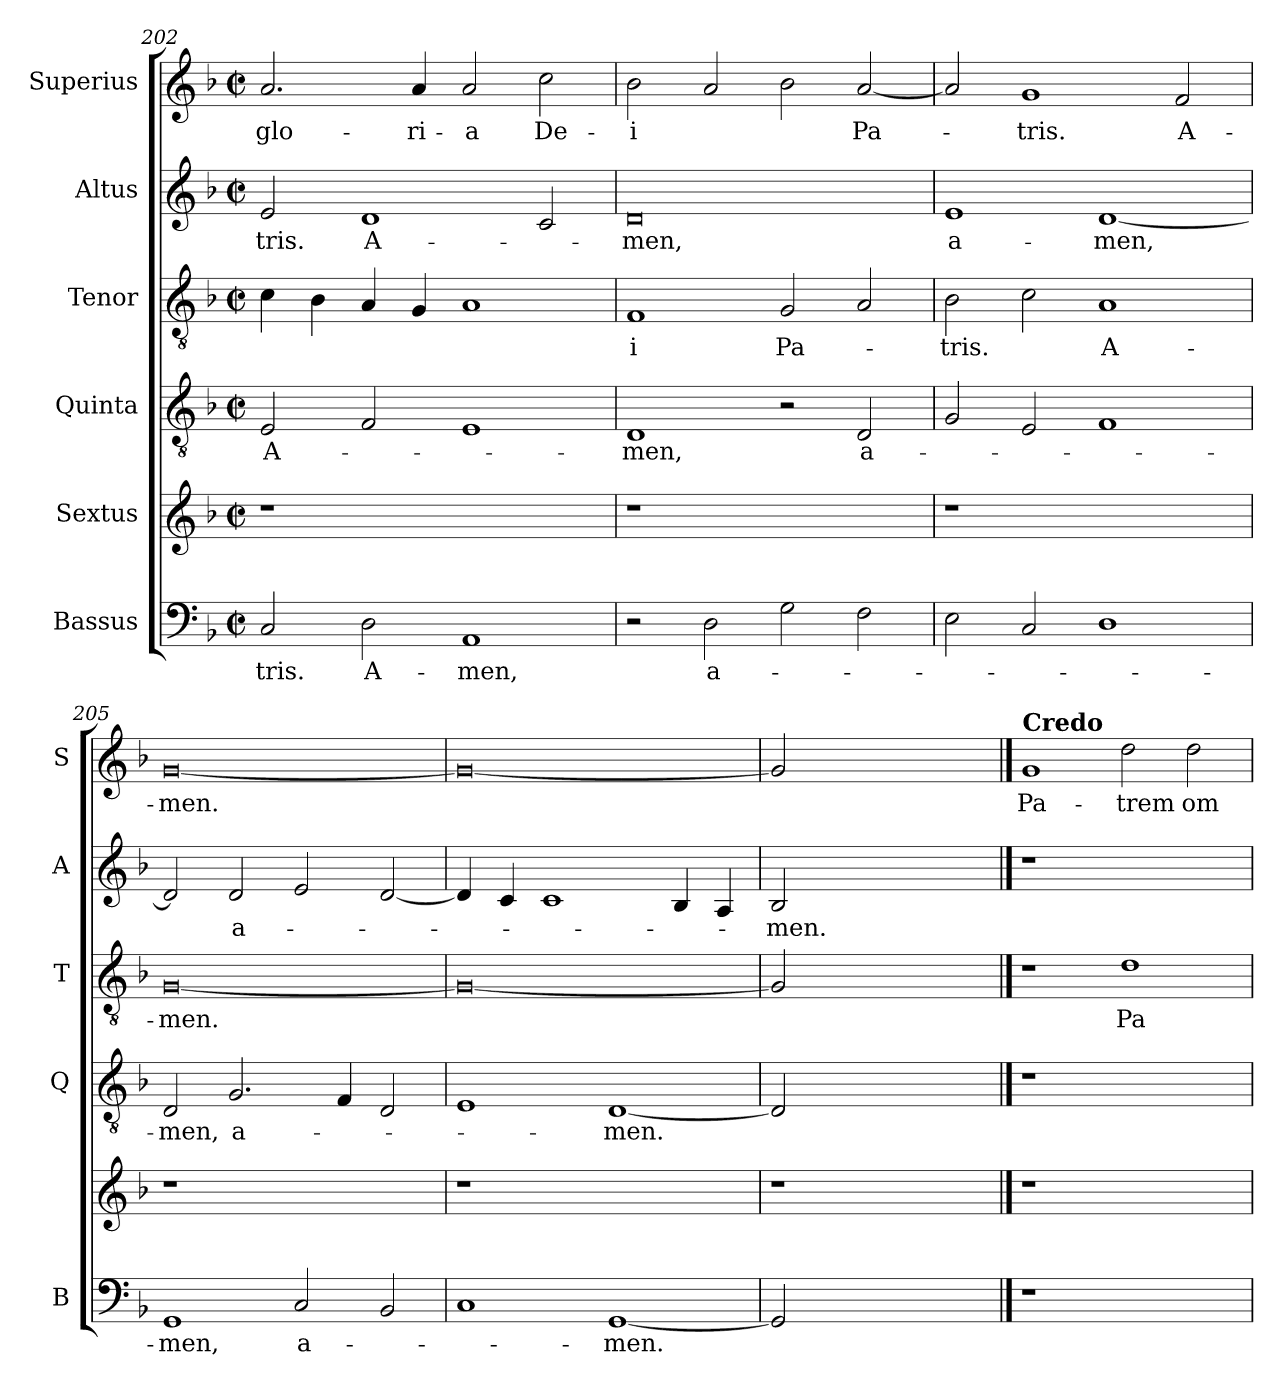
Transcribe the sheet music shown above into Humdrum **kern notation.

**kern	**text	**kern	**kern	**text	**kern	**text	**kern	**text	**kern	**text
*part6	*part6	*part5	*part4	*part4	*part3	*part3	*part2	*part2	*part1	*part1
*staff6	*staff6	*staff5	*staff4	*staff4	*staff3	*staff3	*staff2	*staff2	*staff1	*staff1
*I"Bassus	*	*I"Sextus	*I"Quinta	*	*I"Tenor	*	*I"Altus	*	*I"Superius	*
*I'B	*	*	*I'Q	*	*I'T	*	*I'A	*	*I'S	*
!!LO:LB:g=z
*clefF4	*	*clefG2	*clefGv2	*	*clefGv2	*	*clefG2	*	*clefG2	*
*k[b-]	*	*k[b-]	*k[b-]	*	*k[b-]	*	*k[b-]	*	*k[b-]	*
*F:	*	*F:	*F:	*	*F:	*	*F:	*	*F:	*
*M2/2	*	*M2/2	*M2/2	*	*M2/2	*	*M2/2	*	*M2/2	*
*met(c|)	*	*met(c|)	*met(c|)	*	*met(c|)	*	*met(c|)	*	*met(c|)	*
=202	=202	=202	=202	=202	=202	=202	=202	=202	=202	=202
!	!LO:LY:b	!	!	!LO:LY:b	!	!	!	!LO:LY:b	!	!LO:LY:b
2C/	-tris.	1r	2E/	A-	4c\	.	2e/	-tris.	2.a/	glo-
.	.	.	.	.	4B-\	.	.	.	.	.
!	!LO:LY:b	!	!	!	!	!	!	!LO:LY:b	!	!
2D\	A-	.	2F/	.	4A/	.	1d	A-	.	.
!	!	!	!	!	!	!	!	!	!	!LO:LY:b
.	.	.	.	.	4G/	.	.	.	4a/	-ri-
!	!LO:LY:b	!	!	!	!	!	!	!	!	!LO:LY:b
1AA	-men,	1ryy	1E	.	1A	.	.	.	2a/	-a
!	!	!	!	!	!	!	!	!	!	!LO:LY:b
.	.	.	.	.	.	.	2c/	.	2cc\	De-
=203	=203	=203	=203	=203	=203	=203	=203	=203	=203	=203
!	!	!	!	!LO:LY:b	!	!LO:LY:b	!	!LO:LY:b	!	!LO:LY:b
2r	.	1r	1D	-men,	1F	-i	0d	-men,	2b-\	-i
!	!LO:LY:b	!	!	!	!	!	!	!	!	!
2D\	a-	.	.	.	.	.	.	.	2a/	.
!	!	!	!	!	!	!LO:LY:b	!	!	!	!
2G\	.	1ryy	2r	.	2G/	Pa-	.	.	2b-\	.
!	!	!	!	!LO:LY:b	!	!	!	!	!	!LO:LY:b
2F\	.	.	2D/	a-	2A/	.	.	.	[2a/	Pa-
=204	=204	=204	=204	=204	=204	=204	=204	=204	=204	=204
!	!	!	!	!	!	!LO:LY:b	!	!LO:LY:b	!	!
2E\	.	1r	2G/	.	2B-\	-tris.	1e	a-	2a/]	.
!	!	!	!	!	!	!	!	!	!	!LO:LY:b
2C/	.	.	2E/	.	2c\	.	.	.	1g	-tris.
!	!	!	!	!	!	!LO:LY:b	!	!LO:LY:b	!	!
1D	.	1ryy	1F	.	1A	A-	[1d	-men,	.	.
!	!	!	!	!	!	!	!	!	!	!LO:LY:b
.	.	.	.	.	.	.	.	.	2f/	A-
=205	=205	=205	=205	=205	=205	=205	=205	=205	=205	=205
!	!LO:LY:b	!	!	!LO:LY:b	!	!LO:LY:b	!	!	!	!LO:LY:b
1GG	-men,	1r	2D/	-men,	[0G	-men.	2d/]	.	[0g	-men.
!	!	!	!	!LO:LY:b	!	!	!	!LO:LY:b	!	!
.	.	.	2.G/	a-	.	.	2d/	a-	.	.
!	!LO:LY:b	!	!	!	!	!	!	!	!	!
2C/	a-	1ryy	.	.	.	.	2e/	.	.	.
.	.	.	4F/	.	.	.	.	.	.	.
2BB-/	.	.	2D/	.	.	.	[2d/	.	.	.
=206	=206	=206	=206	=206	=206	=206	=206	=206	=206	=206
1C	.	1r	1E	.	0G_	.	4d/]	.	0g_	.
.	.	.	.	.	.	.	4c/	.	.	.
.	.	.	.	.	.	.	1c	.	.	.
!	!LO:LY:b	!	!	!LO:LY:b	!	!	!	!	!	!
[1GG	-men.	1ryy	[1D	-men.	.	.	.	.	.	.
.	.	.	.	.	.	.	4B-/	.	.	.
.	.	.	.	.	.	.	4A/	.	.	.
=207	=207	=207	=207	=207	=207	=207	=207	=207	=207	=207
!	!	!	!	!	!	!	!	!LO:LY:b	!	!
2GG/]	.	1r	2D/]	.	2G/]	.	2B-/	-men.	2g/]	.
2ryy	.	.	2ryy	.	2ryy	.	2ryy	.	2ryy	.
1ryy	.	1ryy	1ryy	.	1ryy	.	1ryy	.	1ryy	.
!!LO:PB:g=z
==207X3	==207X3	==207X3	==207X3	==207X3	==207X3	==207X3	==207X3	==207X3	==207X3	==207X3
!	!	!	!	!	!	!	!	!	!LO:TX:a:B:t=Credo	!
!	!	!	!	!	!	!	!	!	!	!LO:LY:b
1r	.	1r	1r	.	1r	.	1r	.	1g	Pa-
!	!	!	!	!	!	!LO:LY:b	!	!	!	!LO:LY:b
1ryy	.	1ryy	1ryy	.	1d	Pa-	1ryy	.	2dd\	-trem
!	!	!	!	!	!	!	!	!	!	!LO:LY:b
.	.	.	.	.	.	.	.	.	2dd\	om-
=	=	=	=	=	=	=	=	=	=	=
*-	*-	*-	*-	*-	*-	*-	*-	*-	*-	*-
